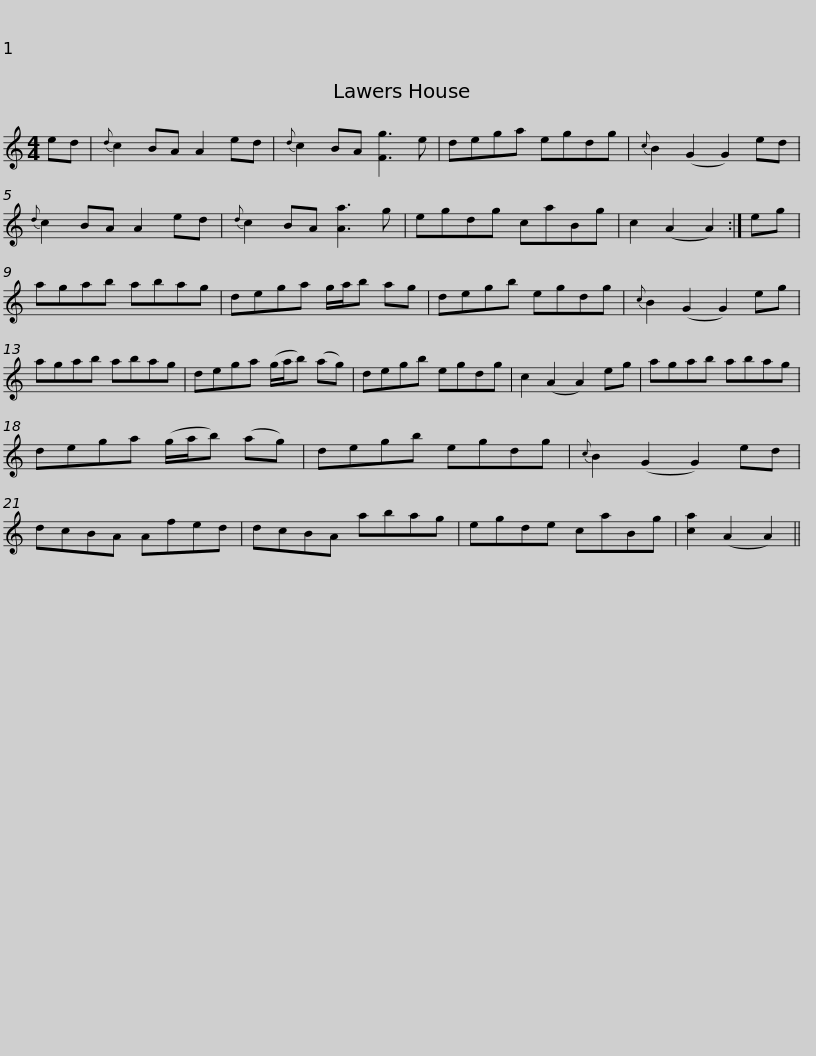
X:1
L:1/8
M:4/4
I:linebreak $
K:C
V:1 treble
V:1
 ed |{d} c2 BA A2 ed |{d} c2 BA [Fg]3 e | dega egdg |{c} B2 (G2 G2) ed | %5
{d} c2 BA A2 ed |{d} c2 BA [Aa]3 g |$ egdg caBg | c2 (A2 A2) :| eg | %10
 agab abag | dega g/a/b ag | degb egdg |${c} B2 (G2 G2) eg | agab abag | %15
 dega (g/a/b) (ag) | degb egdg | c2 (A2 A2) eg |$ agab abag | dega (g/a/b) (ag) | %20
 degb egdg |{c} B2 (G2 G2) ed | dcBA Afed |$ dcBA abag | egde caBg | %25
 [ca]2 (A2 A2) || %26
